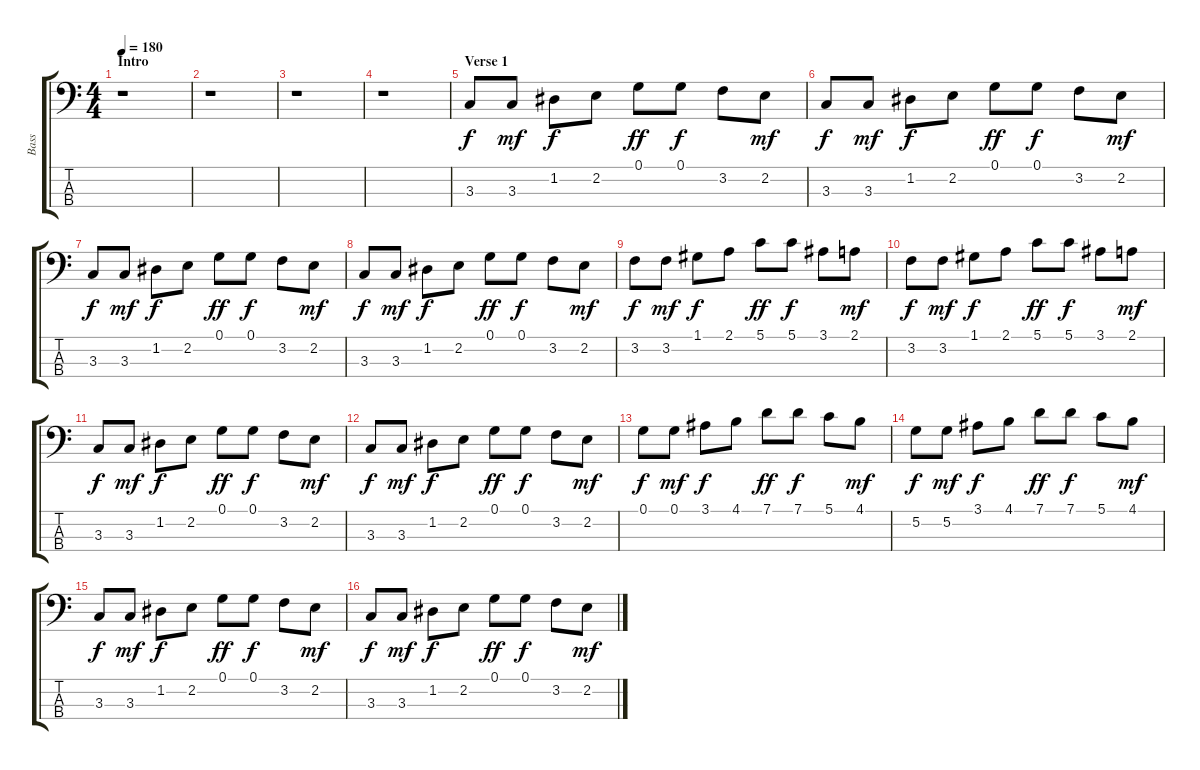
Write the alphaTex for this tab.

\track ("Bass" "Bass") {instrument electricbassfinger}
\staff {score tabs}
\tuning (G2 D2 A1 E1) {hide}
\ts (4 4)
\section ("" "Intro")
\tempo 180
\clef f4
\ks c
r.1{dy f instrument electricbassfinger} |
r.1 |
r.1 |
r.1 |
\section ("" "Verse 1")
3.3.8 3.3.8{dy mf} 1.2.8{dy f} 2.2.8 0.1.8{dy ff} 0.1.8{dy f} 3.2.8 2.2.8{dy mf} |
3.3.8{dy f} 3.3.8{dy mf} 1.2.8{dy f} 2.2.8 0.1.8{dy ff} 0.1.8{dy f} 3.2.8 2.2.8{dy mf} |
3.3.8{dy f} 3.3.8{dy mf} 1.2.8{dy f} 2.2.8 0.1.8{dy ff} 0.1.8{dy f} 3.2.8 2.2.8{dy mf} |
3.3.8{dy f} 3.3.8{dy mf} 1.2.8{dy f} 2.2.8 0.1.8{dy ff} 0.1.8{dy f} 3.2.8 2.2.8{dy mf} |
3.2.8{dy f} 3.2.8{dy mf} 1.1.8{dy f} 2.1.8 5.1.8{dy ff} 5.1.8{dy f} 3.1.8 2.1.8{dy mf} |
3.2.8{dy f} 3.2.8{dy mf} 1.1.8{dy f} 2.1.8 5.1.8{dy ff} 5.1.8{dy f} 3.1.8 2.1.8{dy mf} |
3.3.8{dy f} 3.3.8{dy mf} 1.2.8{dy f} 2.2.8 0.1.8{dy ff} 0.1.8{dy f} 3.2.8 2.2.8{dy mf} |
3.3.8{dy f} 3.3.8{dy mf} 1.2.8{dy f} 2.2.8 0.1.8{dy ff} 0.1.8{dy f} 3.2.8 2.2.8{dy mf} |
0.1.8{dy f} 0.1.8{dy mf} 3.1.8{dy f} 4.1.8 7.1.8{dy ff} 7.1.8{dy f} 5.1.8 4.1.8{dy mf} |
5.2.8{dy f} 5.2.8{dy mf} 3.1.8{dy f} 4.1.8 7.1.8{dy ff} 7.1.8{dy f} 5.1.8 4.1.8{dy mf} |
3.3.8{dy f} 3.3.8{dy mf} 1.2.8{dy f} 2.2.8 0.1.8{dy ff} 0.1.8{dy f} 3.2.8 2.2.8{dy mf} |
3.3.8{dy f} 3.3.8{dy mf} 1.2.8{dy f} 2.2.8 0.1.8{dy ff} 0.1.8{dy f} 3.2.8 2.2.8{dy mf}
